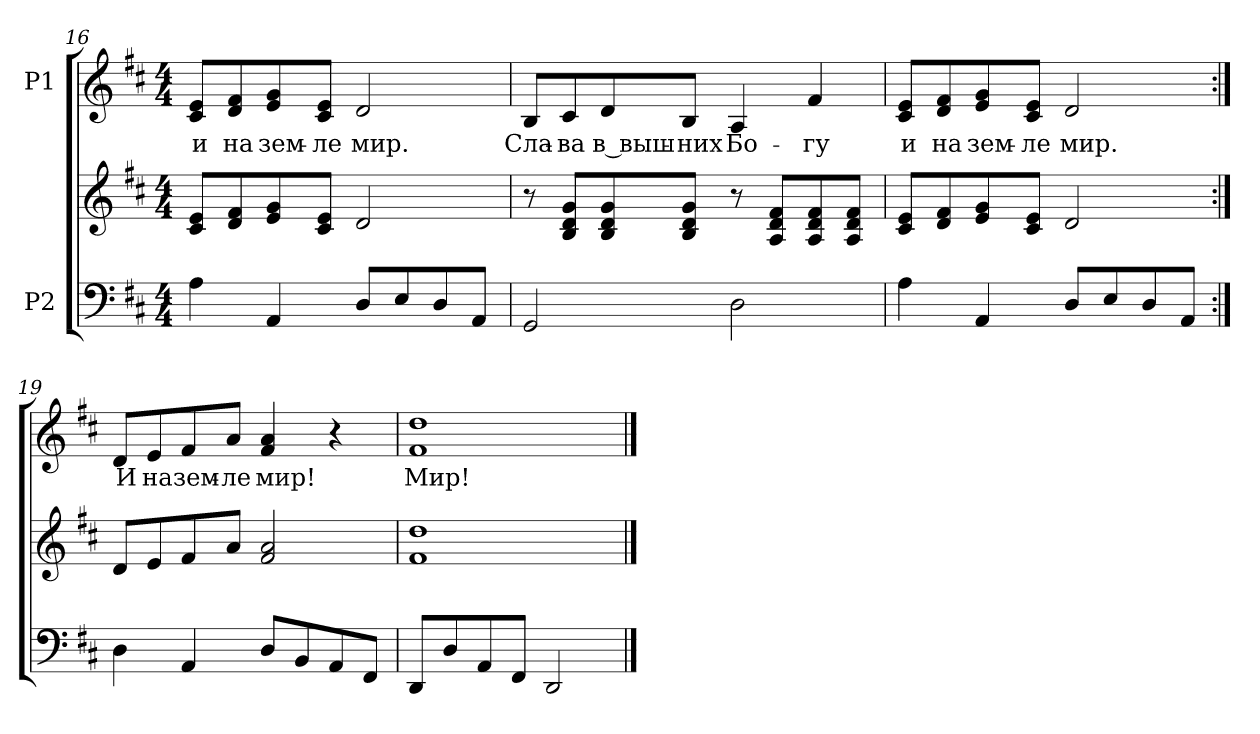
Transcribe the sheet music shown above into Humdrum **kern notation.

**kern	**kern	**kern	**text
*part2	*part2	*part1	*part1
*staff3	*staff2	*staff1	*staff1
*I"P2	*	*I"P1	*
*clefF4	*clefG2	*clefG2	*
*k[f#c#]	*k[f#c#]	*k[f#c#]	*
*D:	*D:	*D:	*
*M4/4	*M4/4	*M4/4	*
=16	=16	=16	=16
!	!	!	!LO:LY:b:color=#000000
4Ai\	8c#i/ 8eiL	8c#i/ 8eiL	и
!	!	!	!LO:LY:b:color=#000000
.	8di/ 8f#i	8di/ 8f#i	на
!	!	!	!LO:LY:b:color=#000000
4AAi/	8ei/ 8gi	8ei/ 8gi	зем-
!	!	!	!LO:LY:b:color=#000000
.	8c#i/ 8eiJ	8c#i/ 8eiJ	-ле
!	!	!	!LO:LY:b:color=#000000
8Di/L	2di/	2di/	мир.
8Ei/	.	.	.
8Di/	.	.	.
8AAi/J	.	.	.
=17	=17	=17	=17
!	!	!	!LO:LY:b:color=#000000
2GGi/	8r	8Bi/L	Сла-
!	!	!	!LO:LY:b:color=#000000
.	8Bi/ 8di 8giL	8c#i/	-ва
!	!	!	!LO:LY:b:color=#000000
.	8Bi/ 8di 8gi	8di/	в выш-
!	!	!	!LO:LY:b:color=#000000
.	8Bi/ 8di 8giJ	8Bi/J	-них
!	!	!	!LO:LY:b:color=#000000
2Di\	8r	4Ai/	Бо-
.	8Ai/ 8di 8f#iL	.	.
!	!	!	!LO:LY:b:color=#000000
.	8Ai/ 8di 8f#i	4f#i/	-гу
.	8Ai/ 8di 8f#iJ	.	.
!!LO:LB:g=z
=18	=18	=18	=18
!	!	!	!LO:LY:b:color=#000000
4Ai\	8c#i/ 8eiL	8c#i/ 8eiL	и
!	!	!	!LO:LY:b:color=#000000
.	8di/ 8f#i	8di/ 8f#i	на
!	!	!	!LO:LY:b:color=#000000
4AAi/	8ei/ 8gi	8ei/ 8gi	зем-
!	!	!	!LO:LY:b:color=#000000
.	8c#i/ 8eiJ	8c#i/ 8eiJ	-ле
!	!	!	!LO:LY:b:color=#000000
8Di/L	2di/	2di/	мир.
8Ei/	.	.	.
8Di/	.	.	.
8AAi/J	.	.	.
=19:|!	=19:|!	=19:|!	=19:|!
!	!	!	!LO:LY:b:color=#000000
4Di\	8di/L	8di/L	И
!	!	!	!LO:LY:b:color=#000000
.	8ei/	8ei/	на
!	!	!	!LO:LY:b:color=#000000
4AAi/	8f#i/	8f#i/	зем-
!	!	!	!LO:LY:b:color=#000000
.	8ai/J	8ai/J	-ле
!	!	!	!LO:LY:b:color=#000000
8Di/L	2f#i/ 2ai	4f#i/ 4ai	мир!
8BBi/	.	.	.
8AAi/	.	4r	.
8FF#i/J	.	.	.
=20	=20	=20	=20
!	!	!	!LO:LY:b:color=#000000
8DDi/L	1f#i 1ddi	1f#i 1ddi	Мир!
8Di/	.	.	.
8AAi/	.	.	.
8FF#i/J	.	.	.
2DDi/	.	.	.
==	==	==	==
*-	*-	*-	*-
